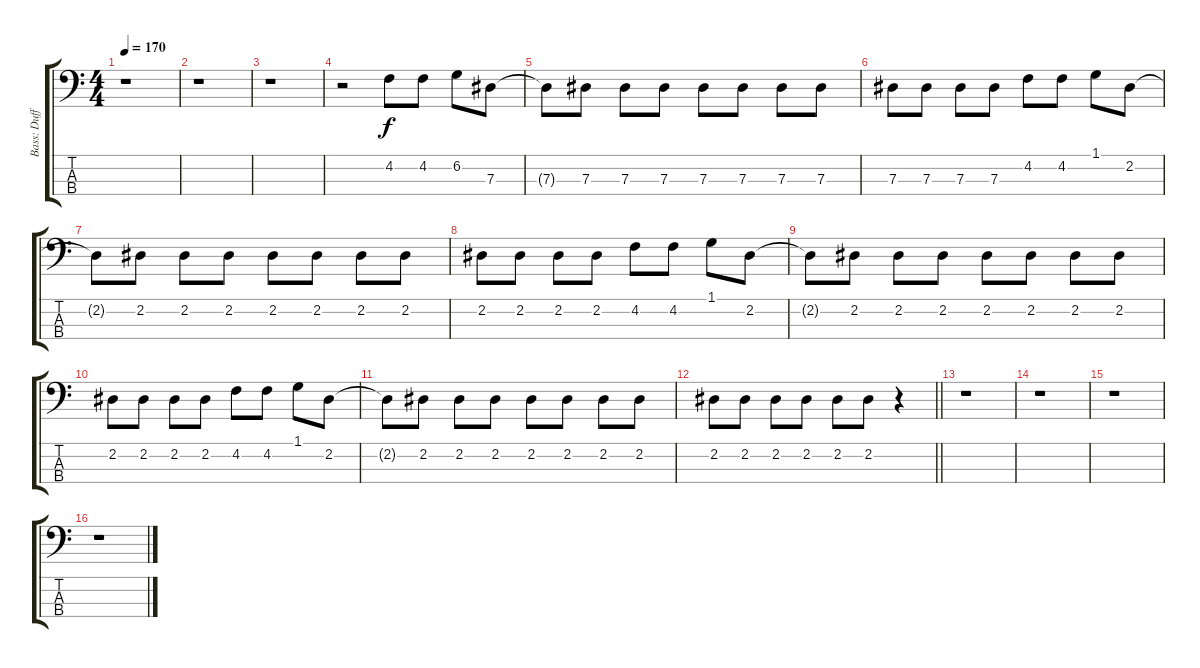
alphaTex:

\track ("Bass: Duff" "Bass: Duff") {instrument electricbassfinger}
\staff {score tabs}
\tuning (Gb2 Db2 Ab1 Eb1) {hide}
\ts (4 4)
\tempo 170
\clef f4
\ks c
r.1{dy f} |
r.1 |
r.1 |
r.2 4.2.8 4.2.8 6.2.8 7.3.8 |
7.3{t}.8 7.3.8 7.3.8 7.3.8 7.3.8 7.3.8 7.3.8 7.3.8 |
7.3.8 7.3.8 7.3.8 7.3.8 4.2.8 4.2.8 1.1.8 2.2.8 |
2.2{t}.8 2.2.8 2.2.8 2.2.8 2.2.8 2.2.8 2.2.8 2.2.8 |
2.2.8 2.2.8 2.2.8 2.2.8 4.2.8 4.2.8 1.1.8 2.2.8 |
2.2{t}.8 2.2.8 2.2.8 2.2.8 2.2.8 2.2.8 2.2.8 2.2.8 |
2.2.8 2.2.8 2.2.8 2.2.8 4.2.8 4.2.8 1.1.8 2.2.8 |
2.2{t}.8 2.2.8 2.2.8 2.2.8 2.2.8 2.2.8 2.2.8 2.2.8 |
\barLineRight lightlight
2.2.8 2.2.8 2.2.8 2.2.8 2.2.8 2.2.8 r.4 |
r.1 |
r.1 |
r.1 |
r.1
